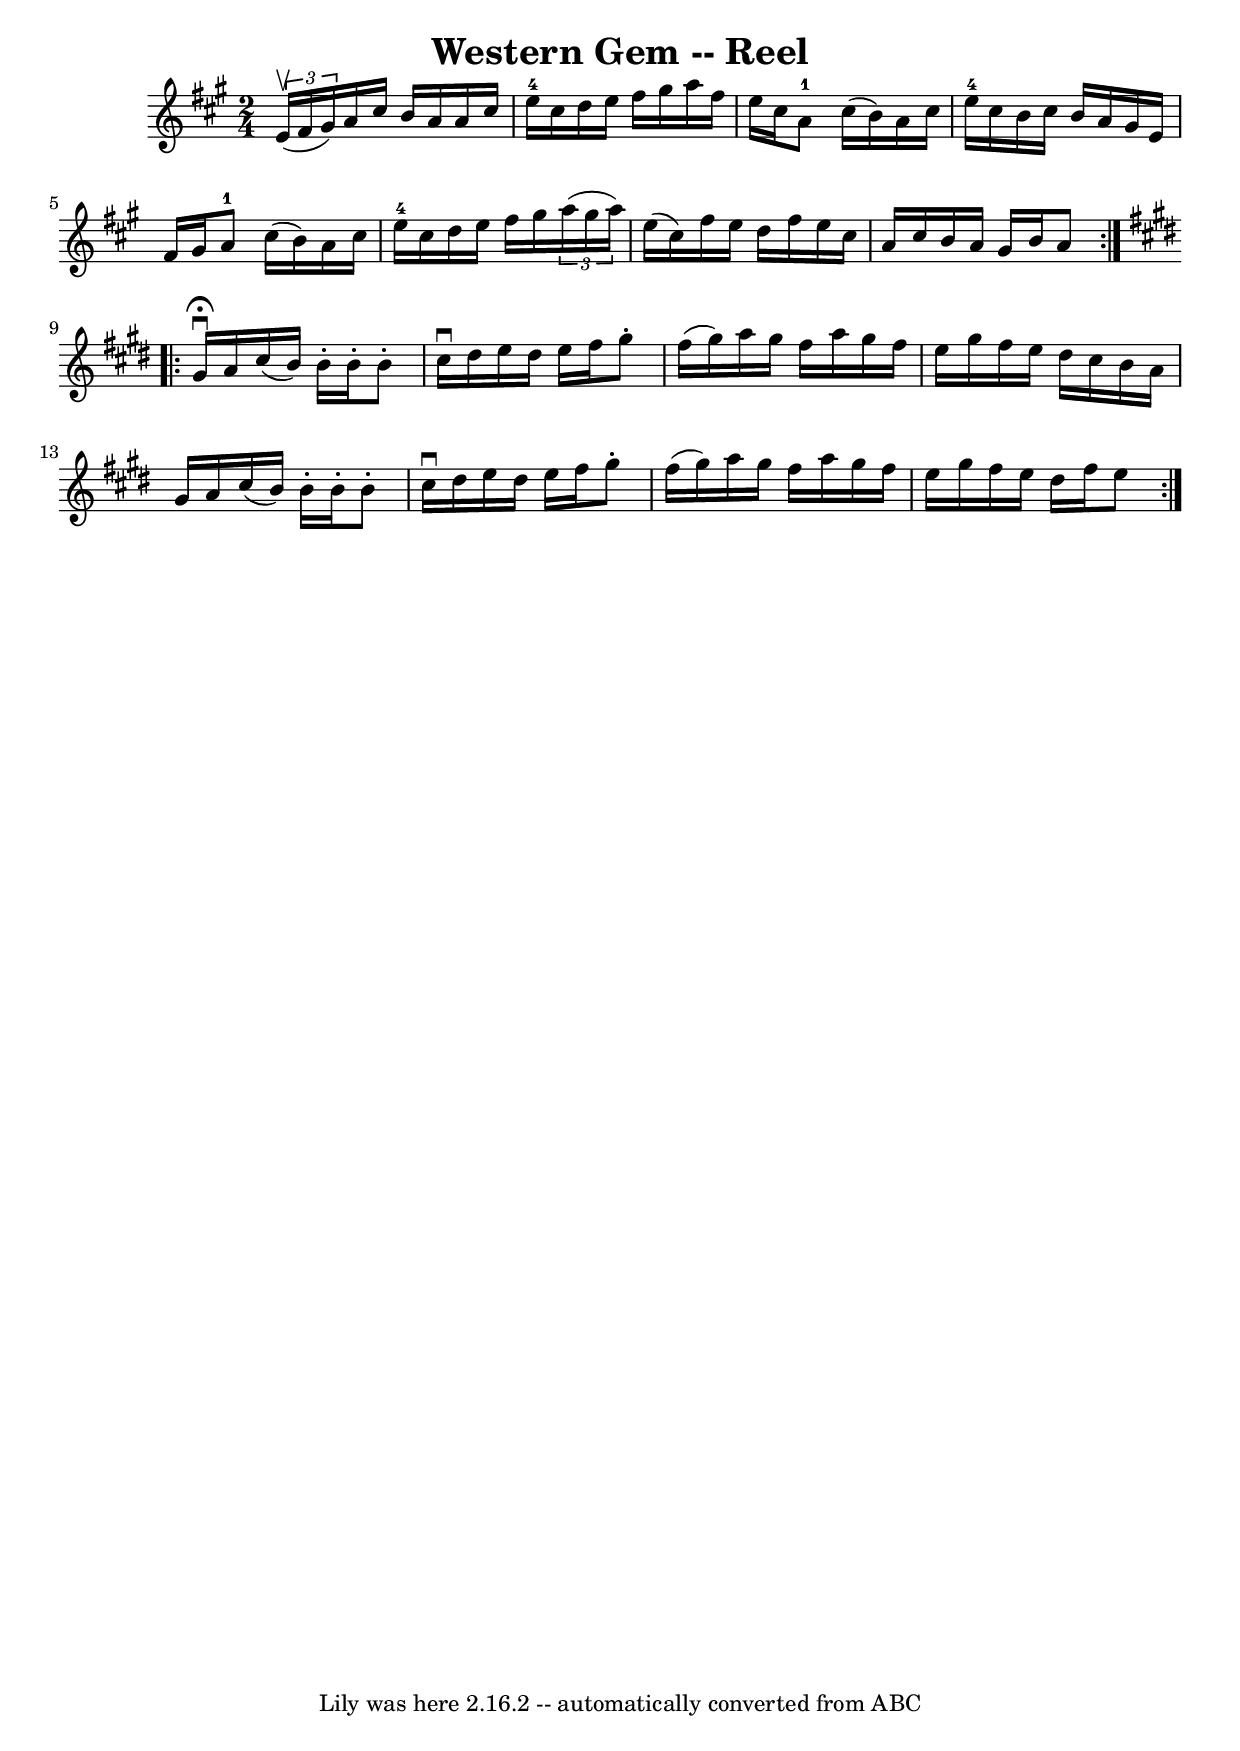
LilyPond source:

\version "2.16.2"
\include "Mammoth.ily"
\header {
  %% book = "Ryan's Mammoth Collection"
  crossRefNumber = "1"
  footnotes = "\\\\376"
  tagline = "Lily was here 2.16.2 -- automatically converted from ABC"
  title = "Western Gem -- Reel"

}
voicedefault =  {



  \repeat volta 2 {

    \time 2/4 
    \key a \major
    \times 2/3 { e'16^\upbow(fis'16 gis'16)  	       }   |
    a'16 cis''16 b'16 a'16 a'16 cis''16 e''16-4        cis''16     |
    d''16 e''16 fis''16 gis''16 a''16 fis''16       e''16 cis''16     |
    a'8-1 cis''16 (b'16) a'16         cis''16 e''16-4 cis''16     |
    b'16 cis''16 b'16 a'16        gis'16 e'16 fis'16 gis'16     |
    a'8-1 cis''16 (     b'16) a'16 cis''16 e''16-4 cis''16     |
    d''16 e''16 
    fis''16 gis''16    \times 2/3 { a''16 (gis''16 a''16) 
				  }        e''16 (cis''16)    |
    fis''16 e''16 d''16 fis''16         e''16 cis''16 a'16 cis''16     |
    b'16 a'16 gis'16    
    b'16 a'8    
  }   
  \key e \major
  
  \repeat volta 2 {     gis'16^\fermata^\downbow a'16   |
    cis''16 (b'16) b'16-. b'16-. b'8-. cis''16^\downbow dis''16    |
    e''16 dis''16         e''16 fis''16 gis''8-. fis''16 (gis''16)    |
    a''16         gis''16 fis''16 a''16 gis''16 fis''16 e''16 gis''16      |
    fis''16 e''16 dis''16 cis''16 b'16 a'16 gis'16         a'16     |
    cis''16 (b'16) b'16-. b'16-. b'8-.        cis''16^\downbow dis''16     |
    e''16 dis''16 e''16 fis''16       gis''8-. fis''16 (gis''16)    |
    a''16 gis''16 fis''16       a''16 gis''16 fis''16 e''16 gis''16     |
    fis''16    
    e''16 dis''16 fis''16 e''8    
  }   

}

\score{
  <<

    \context Staff="default"
    {
      \voicedefault 
      
    }

  >>
  \layout {
    
  }
  \midi {
  }

}
